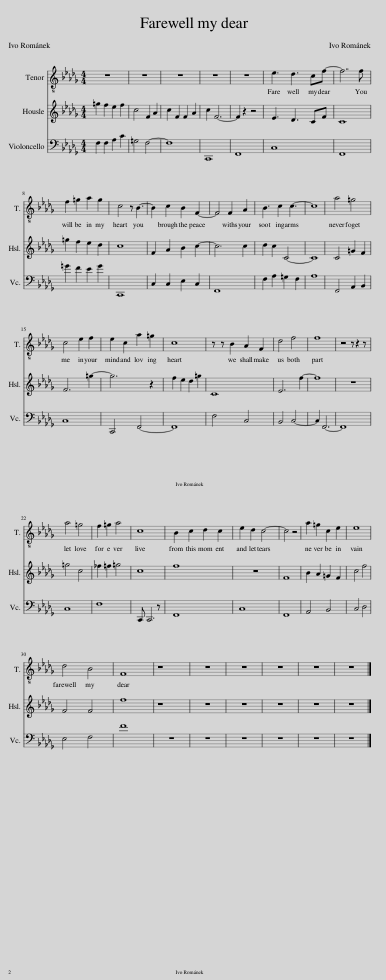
X:1
%%score 1 2 3
L:1/8
M:4/4
I:linebreak $
K:Db
V:1 treble-8
V:2 treble
V:3 bass
V:1
 z8 | z8 | z8 | z8 | z8 | %5
 e3 d3 cf- | f7 f |$ f2 =g2 a2 g2 | c4 z B3- | B2 c2 B2 F2- | %10
 F4 F2 A2 | B3 c2 c3- | c8 | a4 =g4 |$ c4 e2 f2 | %15
 e2 c2 a2 =g2 | c8 | z z B2 A2 F2 | d4 f4 | f8 | %20
 z4 z z2 z |$ a4 =g4 | f2 =g2 a4 | c8 | B2 c2 d2 c2 | %25
 e2 d2 c4- | c4 z4 | a2 =g2 c2 e2 | e8 |$ d4 B4 | %30
 F8 | z8 | z8 | z8 | z8 | %35
 z8 | z8 |] %37
V:2
 =g2 f2 e2 f2 | c4 F2 A2 | c2 F2 F2 A2 | c2 F6- | F2 z2 z4 | %5
 E3 D3 CF | C8 |$ =g2 f2 e2 d2 | c8 | F2 A2 B2 c2- | %10
 c6 c2 | d2 c2 C4- | C8 | C4 =G2 F2 |$ F6 =g2- | %15
 g6 z2 | f2 e2 d2 =g2 | C8 | E6 f2- | f8 | %20
 z8 |$ =g4 c4 | _f2 =f2 =g4 | c8 | f8 | %25
 z8 | F8 | B2 A2 =G2 F2 | c4 f4 |$ F4 F4 | %30
 f8 | z8 | z8 | z8 | z8 | %35
 z8 | z8 |] %37
V:3
 F,2 F,2 A,2 C2 | =G,4 F,4- | F,8 | C,,8 | F,,8 | %5
 C,8 | F,,8 |$ =G2 F2 E2 G2 | C,,8 | C,2 C,2 E,2 C,2 | %10
 F,,8 | F,2 A,2 =G,2 F,2 | A,8 | F,,4 A,,2 B,,2 |$ C,8 | %15
 C,,4 F,,4- | F,,8 | F,4 C,4 | B,,4 C,4- | C,2 F,,6- | %20
 F,,8 |$ C,8 | F,8 | C,, C,,6 z | F,,8 | %25
 C,8 | F,,8 | A,,4 B,,4 | C,4 D,4 |$ E,4 F,4 | %30
 F8 | z8 | z8 | z8 | z8 | %35
 z8 | z8 |] %37
